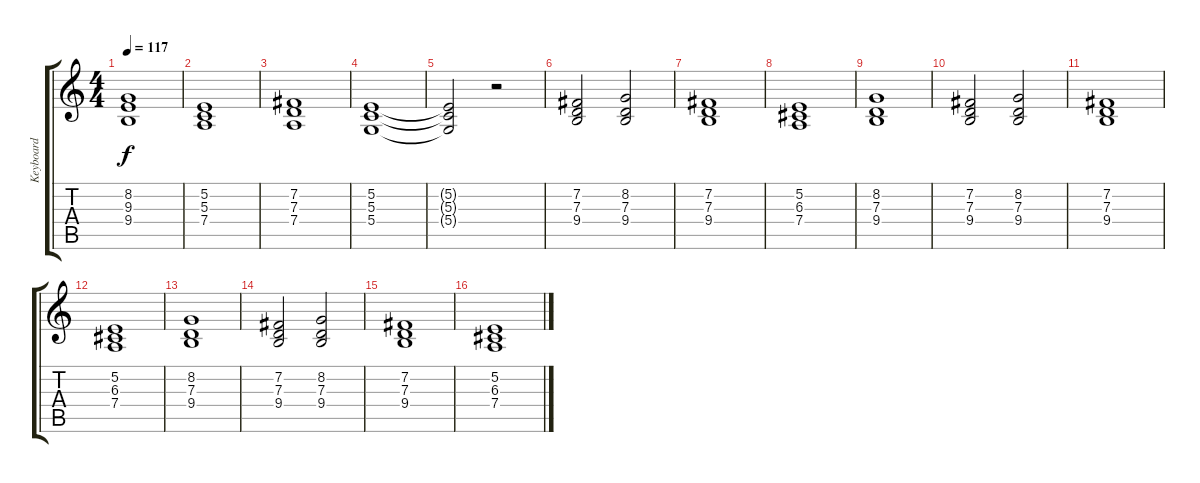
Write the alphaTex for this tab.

\track ("Keyboard" "Keyboard") {instrument pad2warm}
\staff {score tabs}
\tuning (E4 B3 G3 D3 A2 E2) {hide}
\ts (4 4)
\tempo 117
\clef g2
\ks c
(8.2 9.3 9.4).1{dy f} |
(5.2 5.3 7.4).1 |
(7.2 7.3 7.4).1 |
(5.2 5.3 5.4).1 |
(5.2{t} 5.3{t} 5.4{t}).2 r.2 |
(7.2 7.3 9.4).2 (8.2 7.3 9.4).2 |
(7.2 7.3 9.4).1 |
(5.2 6.3 7.4).1 |
(8.2 7.3 9.4).1 |
(7.2 7.3 9.4).2 (8.2 7.3 9.4).2 |
(7.2 7.3 9.4).1 |
(5.2 6.3 7.4).1 |
(8.2 7.3 9.4).1 |
(7.2 7.3 9.4).2 (8.2 7.3 9.4).2 |
(7.2 7.3 9.4).1 |
(5.2 6.3 7.4).1
